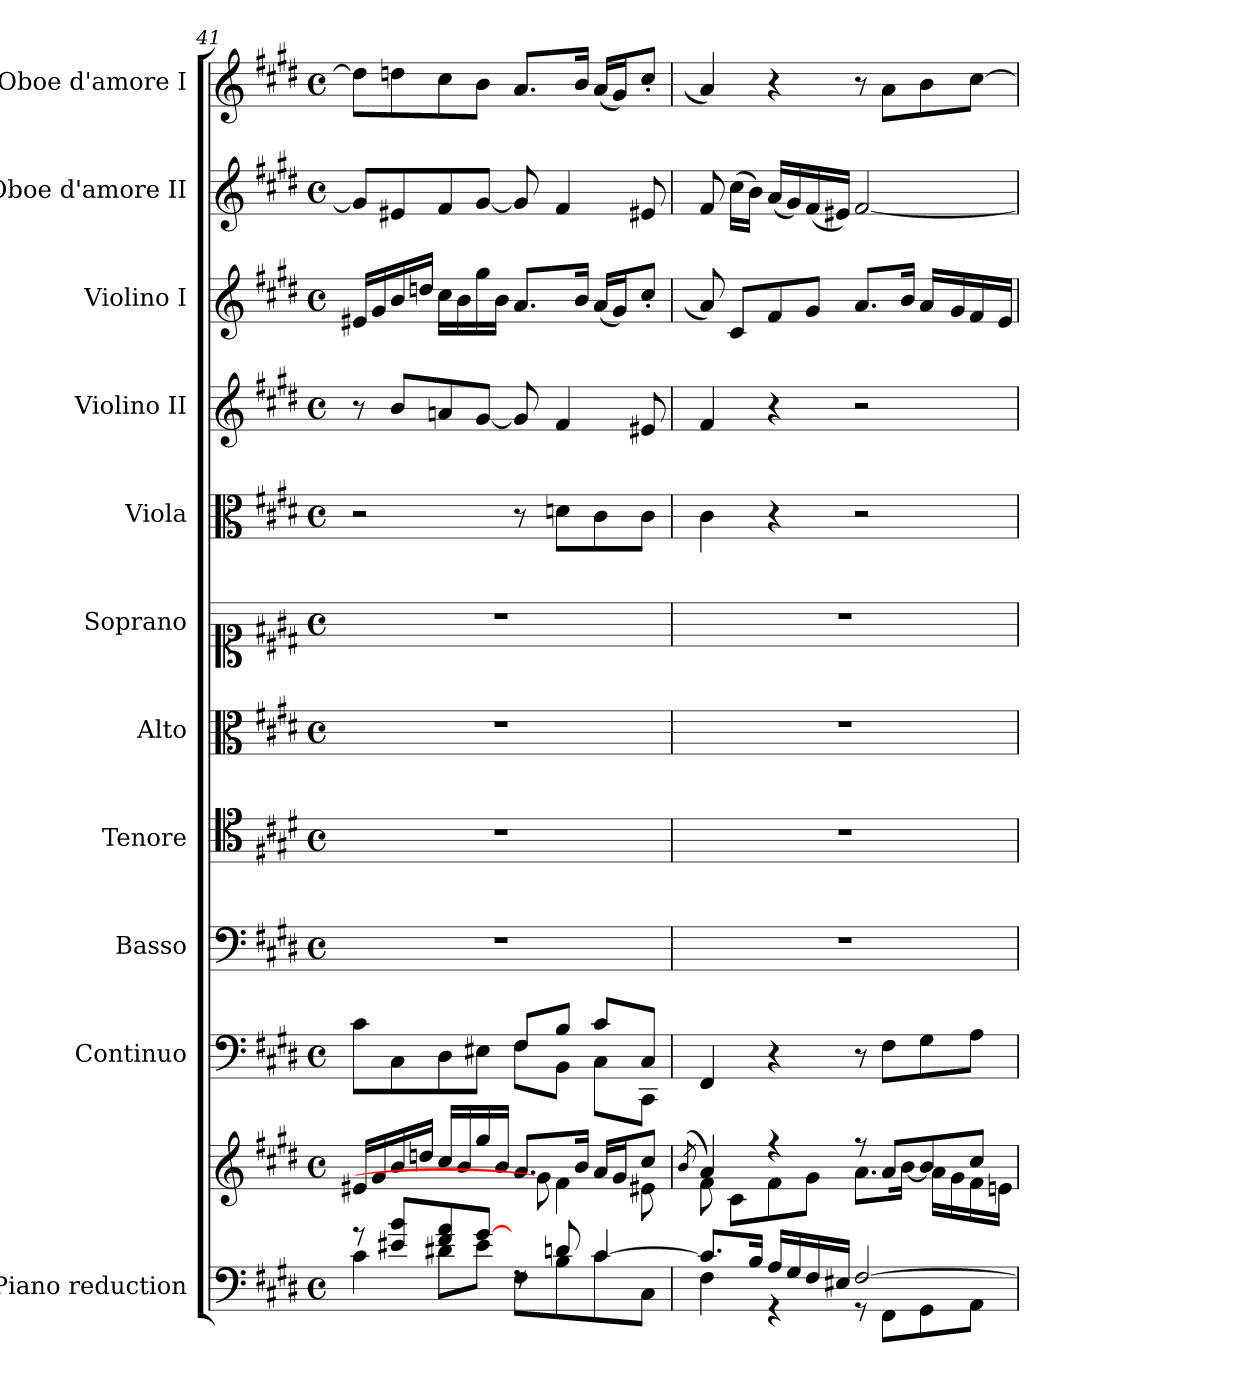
**kern	**kern	**kern	**kern	**kern	**kern	**kern	**kern	**kern	**kern	**kern	**kern
*part11	*part11	*part10	*part9	*part8	*part7	*part6	*part5	*part4	*part3	*part2	*part1
*staff12	*staff11	*staff10	*staff9	*staff8	*staff7	*staff6	*staff5	*staff4	*staff3	*staff2	*staff1
*I"Piano reduction	*	*I"Continuo	*I"Basso	*I"Tenore	*I"Alto	*I"Soprano	*I"Viola	*I"Violino II	*I"Violino I	*I"Oboe d'amore II	*I"Oboe d'amore I
*I'Pno	*	*	*	*	*	*	*I'Vla	*I'Vln	*I'Vln	*I'Ob	*I'Ob
*clefF4	*clefG2	*clefF4	*clefF4	*clefC4	*clefC3	*clefC1	*clefC3	*clefG2	*clefG2	*clefG2	*clefG2
*k[f#c#g#d#]	*k[f#c#g#d#]	*k[f#c#g#d#]	*k[f#c#g#d#]	*k[f#c#g#d#]	*k[f#c#g#d#]	*k[f#c#g#d#]	*k[f#c#g#d#]	*k[f#c#g#d#]	*k[f#c#g#d#]	*k[f#c#g#d#]	*k[f#c#g#d#]
*M4/4	*M4/4	*M4/4	*M4/4	*M4/4	*M4/4	*M4/4	*M4/4	*M4/4	*M4/4	*M4/4	*M4/4
*met(c)	*met(c)	*met(c)	*met(c)	*met(c)	*met(c)	*met(c)	*met(c)	*met(c)	*met(c)	*met(c)	*met(c)
=41	=41	=41	=41	=41	=41	=41	=41	=41	=41	=41	=41
*^	*^	*^	*	*	*	*	*	*	*	*	*
8r	4c#\	16e#X/LL	2ryy	8c#\L	2ryy	1r	1r	1r	1r	2r	8r	16e#X/LL	8g#/L]	8dd\L]
.	.	16g#/	.	.	.	.	.	.	.	.	.	16g#/	.	.
8e#X/ 8b/L	.	16b/	.	8C#\	.	.	.	.	.	.	8b/L	16b/	8e#X/	8ddn\
.	.	16ddn/JJ	.	.	.	.	.	.	.	.	.	16ddn/JJ	.	.
8f#/ 8a/	8d#X\L	16cc#/LL	.	8D#\	.	.	.	.	.	.	8an/	16cc#\LL	8f#/	8cc#\
.	.	16b/	.	.	.	.	.	.	.	.	.	16b\	.	.
[8g#/J	8e#\J	16gg#/	.	8E#X\J	.	.	.	.	.	.	[8g#/J	16gg#\	[8g#/J	8b\J
.	.	16b/JJ	.	.	.	.	.	.	.	.	.	16b\JJ	.	.
8rF	8F#\L	8.a/L	8g#\]	8F#!/L	8F#\L	.	.	.	.	8r	8g#/]	8.a/L	8g#/]	8.a/L
8dn/	8B\	.	4f#\	8B!/J	8BB\J	.	.	.	.	8dn\L	4f#/	.	4f#/	.
.	.	16b/Jk	.	.	.	.	.	.	.	.	.	16b/Jk	.	16b/Jk
[4c#/	8c#\	16a/LL	.	8c#!/L	8C#\L	.	.	.	.	8c#\	.	(<16a/LL	.	(<16a/LL
.	.	16g#/J	.	.	.	.	.	.	.	.	.	16g#/J)	.	16g#/J)
.	8C#\J	8cc#/J	8e#X\	8C#!/J	8CC#\J	.	.	.	.	8c#\J	8e#X/	8cc#'/J	8e#X/	8cc#'/J
*	*	*	*	*v	*v	*	*	*	*	*	*	*	*	*
=42	=42	=42	=42	=42	=42	=42	=42	=42	=42	=42	=42	=42	=42
.	.	(>8qb/	.	.	.	.	.	.	.	.	(<8qb/yy	.	(<8qb/yy
8.c#/L]	4F#\	4a/)	8f#\	4FF#/	1r	1r	1r	1r	4c#\	4f#/	8a/)	8f#/	4a/)
.	.	.	8c#\L	.	.	.	.	.	.	.	8c#/L	(>16cc#\LL	.
16B/Jk	.	.	.	.	.	.	.	.	.	.	.	16b\JJ)	.
16A/LL	4r	4r	8f#\	4r	.	.	.	.	4r	4r	8f#/	(<16a/LL	4r
16G#/	.	.	.	.	.	.	.	.	.	.	.	16g#/)	.
16F#/	.	.	8g#\J	.	.	.	.	.	.	.	8g#/J	(<16f#/	.
16E#X/JJ	.	.	.	.	.	.	.	.	.	.	.	16e#X/JJ)	.
[2F#/	8r	8r	8.a\L	8r	.	.	.	.	2r	2r	8.a/L	[2f#/	8r
.	8FF#\L	8a/L	.	8F#\L	.	.	.	.	.	.	.	.	8a\L
.	.	.	[16b\Jk	.	.	.	.	.	.	.	16b/Jk	.	.
.	8GG#\	8b/]	16a\LL	8G#\	.	.	.	.	.	.	16a/LL	.	8b\
.	.	.	16g#\	.	.	.	.	.	.	.	16g#/	.	.
.	8AA\J	8cc#/J	16f#\	8A\J	.	.	.	.	.	.	16f#/	.	[8cc#\J
.	.	.	16en\JJ	.	.	.	.	.	.	.	16e/JJ	.	.
*v	*v	*	*	*	*	*	*	*	*	*	*	*	*
*	*v	*v	*	*	*	*	*	*	*	*	*	*
=	=	=	=	=	=	=	=	=	=	=	=
*-	*-	*-	*-	*-	*-	*-	*-	*-	*-	*-	*-
